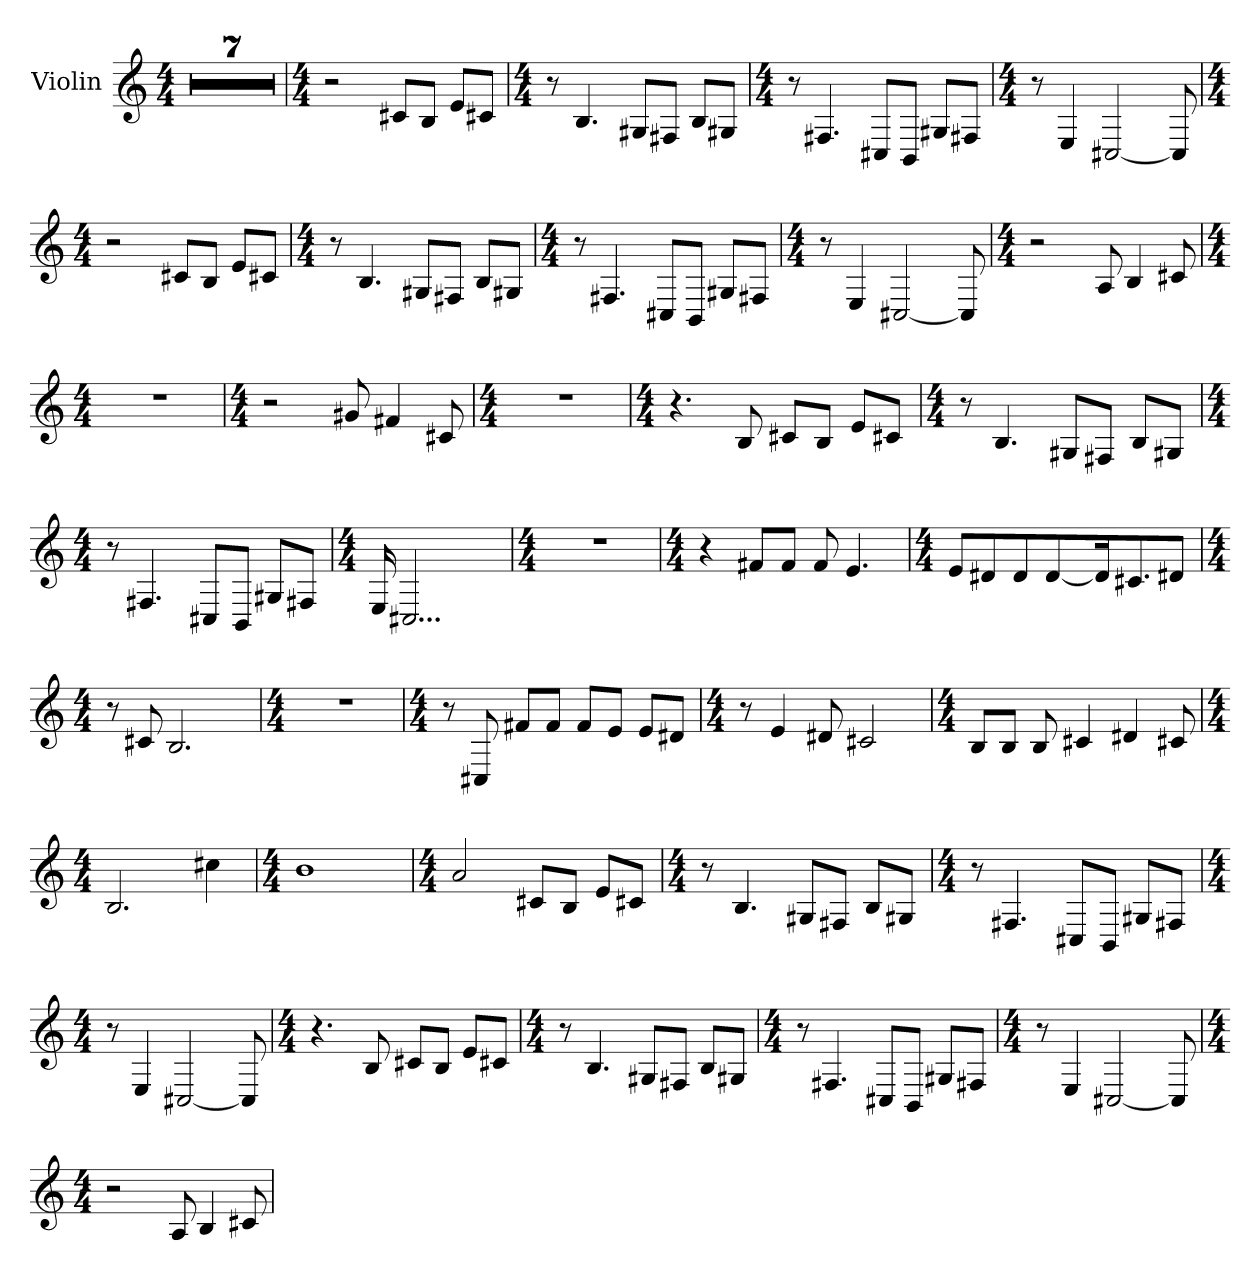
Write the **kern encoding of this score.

**kern
*part1
*staff1
*I"Violin
*I'Vln
*M4/4
=
1r
=
*M4/4
1r
=
*M4/4
1r
=
*M4/4
1r
=
*M4/4
1r
=
*M4/4
1r
=
*M4/4
1r
=
*M4/4
2r
8c#XL
8BJ
8eL
8c#XJ
=
*M4/4
8r
4.B
8G#XL
8F#XJ
8BL
8G#XJ
=
*M4/4
8r
4.F#X
8C#XL
8BBJ
8G#XL
8F#XJ
=
*M4/4
8r
4E
[2C#X
8C#]
=
*M4/4
2r
8c#XL
8BJ
8eL
8c#XJ
=
*M4/4
8r
4.B
8G#XL
8F#XJ
8BL
8G#XJ
=
*M4/4
8r
4.F#X
8C#XL
8BBJ
8G#XL
8F#XJ
=
*M4/4
8r
4E
[2C#X
8C#]
=
*M4/4
2r
8A
4B
8c#X
=
*M4/4
1r
=
*M4/4
2r
8g#X
4f#X
8c#X
=
*M4/4
1r
=
*M4/4
4.r
8B
8c#XL
8BJ
8eL
8c#XJ
=
*M4/4
8r
4.B
8G#XL
8F#XJ
8BL
8G#XJ
=
*M4/4
8r
4.F#X
8C#XL
8BBJ
8G#XL
8F#XJ
=
*M4/4
16E
2...C#X
=
*M4/4
1r
=
*M4/4
4r
8f#XL
8f#J
8f#
4.e
=
*M4/4
8eL
8d#XJ
8d#
[4d#
16d#]
8.c#X
8d#XJ
=
*M4/4
8r
8c#X
2.B
=
*M4/4
1r
=
*M4/4
8r
8C#X
8f#XL
8f#J
8f#L
8eJ
8eL
8d#XJ
=
*M4/4
8r
4e
8d#X
2c#X
=
*M4/4
8BL
8BJ
8B
4c#X
4d#X
8c#X
=
*M4/4
2.B
4cc#X
=
*M4/4
1b
=
*M4/4
2a
8c#XL
8BJ
8eL
8c#XJ
=
*M4/4
8r
4.B
8G#XL
8F#XJ
8BL
8G#XJ
=
*M4/4
8r
4.F#X
8C#XL
8BBJ
8G#XL
8F#XJ
=
*M4/4
8r
4E
[2C#X
8C#]
=
*M4/4
4.r
8B
8c#XL
8BJ
8eL
8c#XJ
=
*M4/4
8r
4.B
8G#XL
8F#XJ
8BL
8G#XJ
=
*M4/4
8r
4.F#X
8C#XL
8BBJ
8G#XL
8F#XJ
=
*M4/4
8r
4E
[2C#X
8C#]
=
*M4/4
2r
8A
4B
8c#X
=
*-
